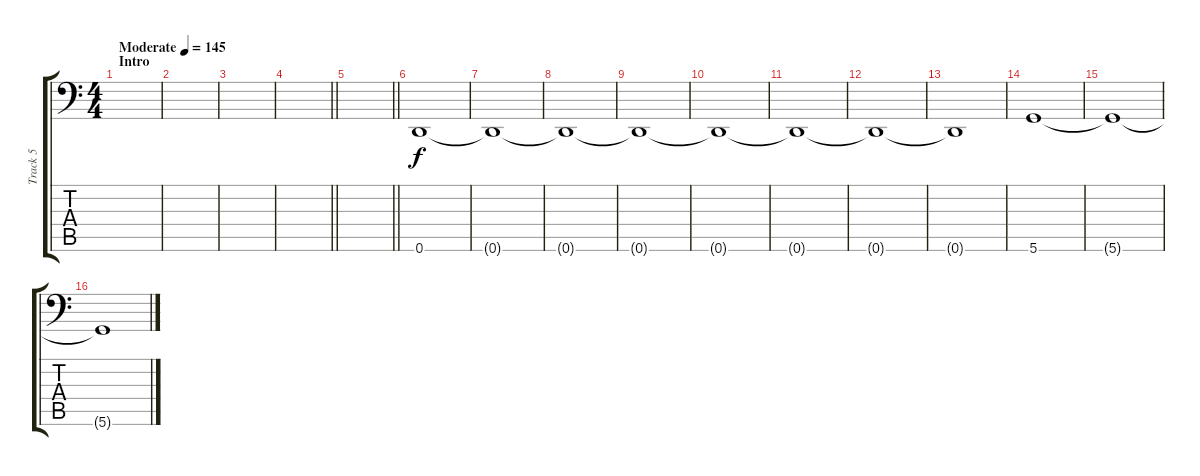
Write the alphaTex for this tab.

\track ("Track 5" "Track 5") {instrument synthbass2}
\staff {score tabs}
\tuning (E4 B3 G3 D2 A2 D1) {hide}
\ts (4 4)
\section ("" "Intro")
\tempo (145 "Moderate")
\clef f4
\ks c
|
|
|
\barLineRight lightlight
|
\barLineRight lightlight
|
0.6.1 |
0.6{t}.1 |
0.6{t}.1 |
0.6{t}.1 |
0.6{t}.1 |
0.6{t}.1 |
0.6{t}.1 |
0.6{t}.1 |
5.6.1 |
5.6{t}.1 |
5.6{t}.1
